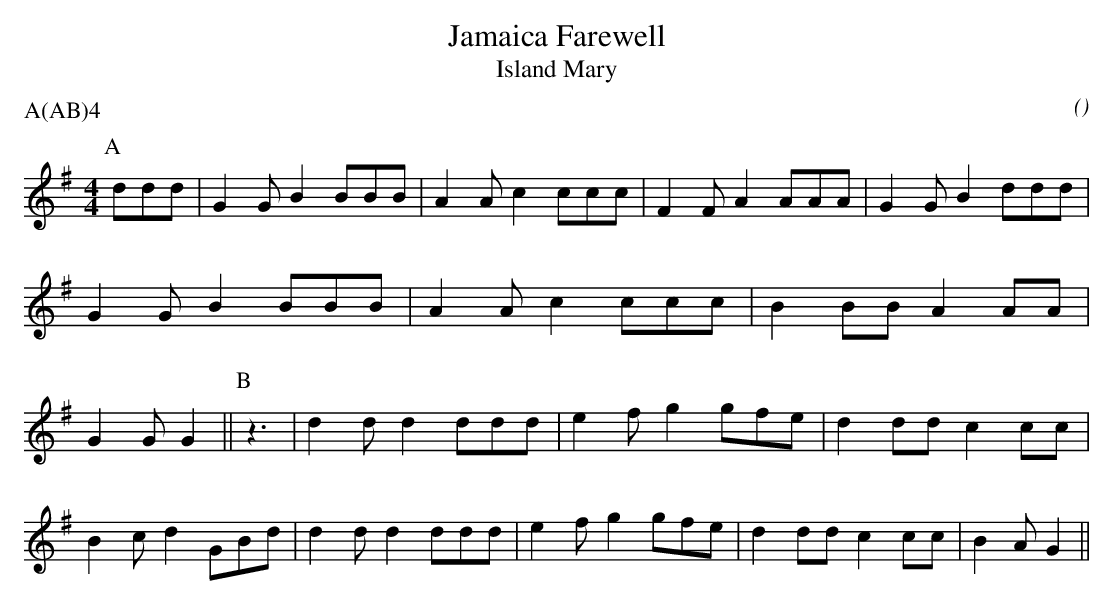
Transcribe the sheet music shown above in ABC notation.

X:1
T:Jamaica Farewell
M:4/4
T:Island Mary
C:
O:
P:A(AB)4
K:G
P:A
ddd | G2 G B2 BBB | A2 A c2 ccc | F2 F A2 AAA | G2 G B2 \
ddd | G2 G B2 BBB | A2 A c2 ccc | B2 BB A2 AA | G2 G G2 ||\
P:B
z3  | d2 d d2 ddd | e2 f g2 gfe | d2 dd c2 cc | B2 c d2 \
GBd | d2 d d2 ddd | e2 f g2 gfe | d2 dd c2 cc | B2 A G2 ||
